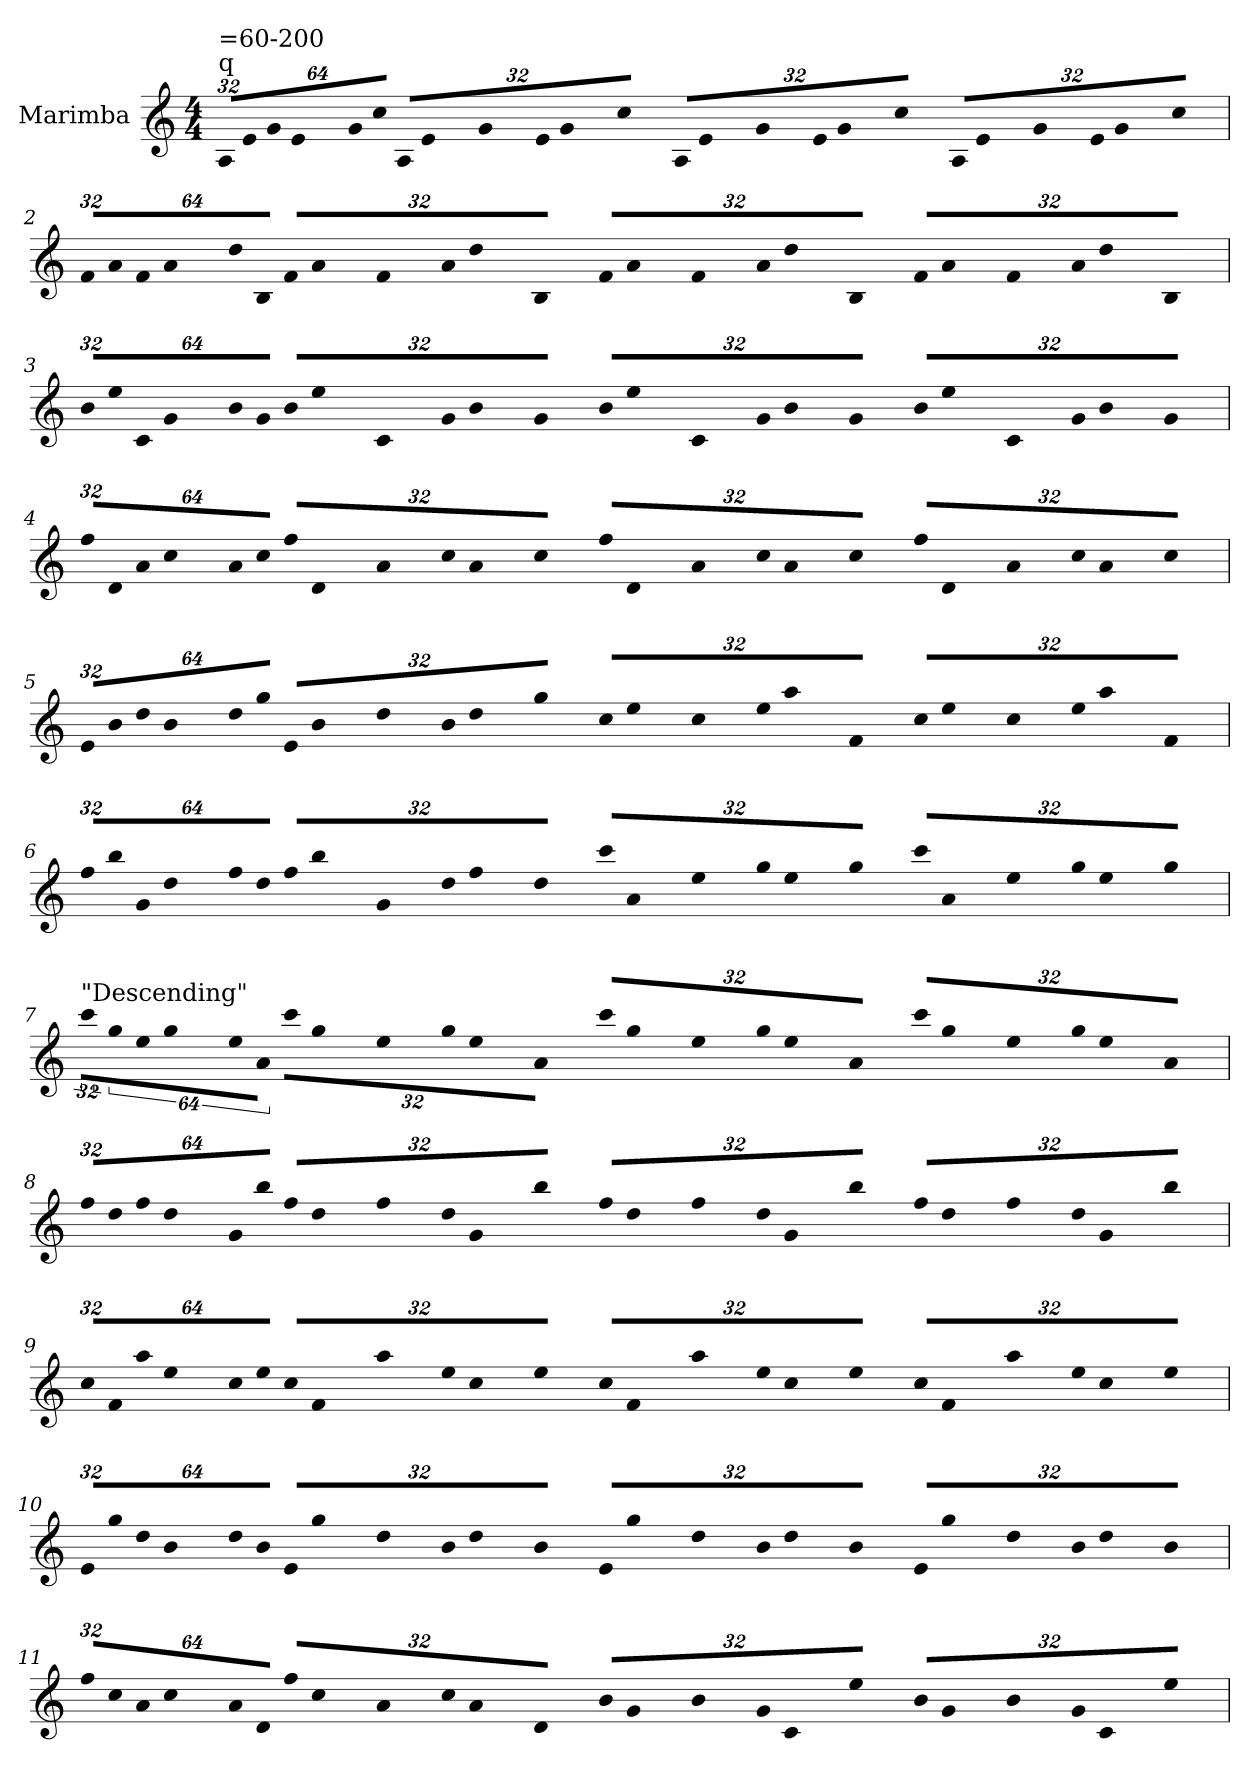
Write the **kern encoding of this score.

**kern
*part1
*staff1
*I"Marimba
*I'Mar.
!!LO:PB:g=z
*clefG2
*k[]
*C:
*M4/4
*Xbrackettup
=1
!LO:TX:a:t=q
!LO:TX:t==60-200
!LO:N:vis=16
512%21Ai/LL
!LO:N:vis=16
1024%43ei/
!LO:N:vis=16
1024%43gi/J
!LO:N:vis=16
512%21ei/L
!LO:N:vis=16
1024%43gi/
!LO:N:vis=16
1024%43cci/JJ
!LO:N:vis=16
512%21Ai/LL
!LO:N:vis=16
1024%43ei/
!LO:N:vis=16
1024%43gi/J
!LO:N:vis=16
512%21ei/L
!LO:N:vis=16
1024%43gi/
!LO:N:vis=16
1024%43cci/JJ
!LO:N:vis=16
512%21Ai/LL
!LO:N:vis=16
1024%43ei/
!LO:N:vis=16
1024%43gi/J
!LO:N:vis=16
512%21ei/L
!LO:N:vis=16
1024%43gi/
!LO:N:vis=16
1024%43cci/JJ
!LO:N:vis=16
512%21Ai/LL
!LO:N:vis=16
1024%43ei/
!LO:N:vis=16
1024%43gi/J
!LO:N:vis=16
512%21ei/L
!LO:N:vis=16
1024%43gi/
!LO:N:vis=16
1024%43cci/JJ
=2
!LO:N:vis=16
512%21fi/LL
!LO:N:vis=16
1024%43ai/
!LO:N:vis=16
1024%43fi/J
!LO:N:vis=16
512%21ai/L
!LO:N:vis=16
1024%43ddi/
!LO:N:vis=16
1024%43Bi/JJ
!LO:N:vis=16
512%21fi/LL
!LO:N:vis=16
1024%43ai/
!LO:N:vis=16
1024%43fi/J
!LO:N:vis=16
512%21ai/L
!LO:N:vis=16
1024%43ddi/
!LO:N:vis=16
1024%43Bi/JJ
!LO:N:vis=16
512%21fi/LL
!LO:N:vis=16
1024%43ai/
!LO:N:vis=16
1024%43fi/J
!LO:N:vis=16
512%21ai/L
!LO:N:vis=16
1024%43ddi/
!LO:N:vis=16
1024%43Bi/JJ
!LO:N:vis=16
512%21fi/LL
!LO:N:vis=16
1024%43ai/
!LO:N:vis=16
1024%43fi/J
!LO:N:vis=16
512%21ai/L
!LO:N:vis=16
1024%43ddi/
!LO:N:vis=16
1024%43Bi/JJ
!!LO:LB:g=z
=3
!LO:N:vis=16
512%21bi/LL
!LO:N:vis=16
1024%43eei/
!LO:N:vis=16
1024%43ci/J
!LO:N:vis=16
512%21gi/L
!LO:N:vis=16
1024%43bi/
!LO:N:vis=16
1024%43gi/JJ
!LO:N:vis=16
512%21bi/LL
!LO:N:vis=16
1024%43eei/
!LO:N:vis=16
1024%43ci/J
!LO:N:vis=16
512%21gi/L
!LO:N:vis=16
1024%43bi/
!LO:N:vis=16
1024%43gi/JJ
!LO:N:vis=16
512%21bi/LL
!LO:N:vis=16
1024%43eei/
!LO:N:vis=16
1024%43ci/J
!LO:N:vis=16
512%21gi/L
!LO:N:vis=16
1024%43bi/
!LO:N:vis=16
1024%43gi/JJ
!LO:N:vis=16
512%21bi/LL
!LO:N:vis=16
1024%43eei/
!LO:N:vis=16
1024%43ci/J
!LO:N:vis=16
512%21gi/L
!LO:N:vis=16
1024%43bi/
!LO:N:vis=16
1024%43gi/JJ
=4
!LO:N:vis=16
512%21ffi/LL
!LO:N:vis=16
1024%43di/
!LO:N:vis=16
1024%43ai/J
!LO:N:vis=16
512%21cci/L
!LO:N:vis=16
1024%43ai/
!LO:N:vis=16
1024%43cci/JJ
!LO:N:vis=16
512%21ffi/LL
!LO:N:vis=16
1024%43di/
!LO:N:vis=16
1024%43ai/J
!LO:N:vis=16
512%21cci/L
!LO:N:vis=16
1024%43ai/
!LO:N:vis=16
1024%43cci/JJ
!LO:N:vis=16
512%21ffi/LL
!LO:N:vis=16
1024%43di/
!LO:N:vis=16
1024%43ai/J
!LO:N:vis=16
512%21cci/L
!LO:N:vis=16
1024%43ai/
!LO:N:vis=16
1024%43cci/JJ
!LO:N:vis=16
512%21ffi/LL
!LO:N:vis=16
1024%43di/
!LO:N:vis=16
1024%43ai/J
!LO:N:vis=16
512%21cci/L
!LO:N:vis=16
1024%43ai/
!LO:N:vis=16
1024%43cci/JJ
!!LO:LB:g=z
=5
!LO:N:vis=16
512%21ei/LL
!LO:N:vis=16
1024%43bi/
!LO:N:vis=16
1024%43ddi/J
!LO:N:vis=16
512%21bi/L
!LO:N:vis=16
1024%43ddi/
!LO:N:vis=16
1024%43ggi/JJ
!LO:N:vis=16
512%21ei/LL
!LO:N:vis=16
1024%43bi/
!LO:N:vis=16
1024%43ddi/J
!LO:N:vis=16
512%21bi/L
!LO:N:vis=16
1024%43ddi/
!LO:N:vis=16
1024%43ggi/JJ
!LO:N:vis=16
512%21cci/LL
!LO:N:vis=16
1024%43eei/
!LO:N:vis=16
1024%43cci/J
!LO:N:vis=16
512%21eei/L
!LO:N:vis=16
1024%43aai/
!LO:N:vis=16
1024%43fi/JJ
!LO:N:vis=16
512%21cci/LL
!LO:N:vis=16
1024%43eei/
!LO:N:vis=16
1024%43cci/J
!LO:N:vis=16
512%21eei/L
!LO:N:vis=16
1024%43aai/
!LO:N:vis=16
1024%43fi/JJ
=6
!LO:N:vis=16
512%21ffi/LL
!LO:N:vis=16
1024%43bbi/
!LO:N:vis=16
1024%43gi/J
!LO:N:vis=16
512%21ddi/L
!LO:N:vis=16
1024%43ffi/
!LO:N:vis=16
1024%43ddi/JJ
!LO:N:vis=16
512%21ffi/LL
!LO:N:vis=16
1024%43bbi/
!LO:N:vis=16
1024%43gi/J
!LO:N:vis=16
512%21ddi/L
!LO:N:vis=16
1024%43ffi/
!LO:N:vis=16
1024%43ddi/JJ
!LO:N:vis=16
512%21ccci/LL
!LO:N:vis=16
1024%43ai/
!LO:N:vis=16
1024%43eei/J
!LO:N:vis=16
512%21ggi/L
!LO:N:vis=16
1024%43eei/
!LO:N:vis=16
1024%43ggi/JJ
!LO:N:vis=16
512%21ccci/LL
!LO:N:vis=16
1024%43ai/
!LO:N:vis=16
1024%43eei/J
!LO:N:vis=16
512%21ggi/L
!LO:N:vis=16
1024%43eei/
!LO:N:vis=16
1024%43ggi/JJ
!!LO:LB:g=z
=7
*brackettup
!LO:TX:a:t="Descending"
!LO:N:vis=16
512%21ccci\LL
!LO:N:vis=16
1024%43ggi\
!LO:N:vis=16
1024%43eei\J
!LO:N:vis=16
512%21ggi\L
!LO:N:vis=16
1024%43eei\
!LO:N:vis=16
1024%43ai\JJ
!LO:N:vis=16
512%21ccci\LL
!LO:N:vis=16
1024%43ggi\
!LO:N:vis=16
1024%43eei\J
!LO:N:vis=16
512%21ggi\L
!LO:N:vis=16
1024%43eei\
!LO:N:vis=16
1024%43ai\JJ
*Xbrackettup
!LO:N:vis=16
512%21ccci/LL
!LO:N:vis=16
1024%43ggi/
!LO:N:vis=16
1024%43eei/J
!LO:N:vis=16
512%21ggi/L
!LO:N:vis=16
1024%43eei/
!LO:N:vis=16
1024%43ai/JJ
!LO:N:vis=16
512%21ccci/LL
!LO:N:vis=16
1024%43ggi/
!LO:N:vis=16
1024%43eei/J
!LO:N:vis=16
512%21ggi/L
!LO:N:vis=16
1024%43eei/
!LO:N:vis=16
1024%43ai/JJ
=8
!LO:N:vis=16
512%21ffi/LL
!LO:N:vis=16
1024%43ddi/
!LO:N:vis=16
1024%43ffi/J
!LO:N:vis=16
512%21ddi/L
!LO:N:vis=16
1024%43gi/
!LO:N:vis=16
1024%43bbi/JJ
!LO:N:vis=16
512%21ffi/LL
!LO:N:vis=16
1024%43ddi/
!LO:N:vis=16
1024%43ffi/J
!LO:N:vis=16
512%21ddi/L
!LO:N:vis=16
1024%43gi/
!LO:N:vis=16
1024%43bbi/JJ
!LO:N:vis=16
512%21ffi/LL
!LO:N:vis=16
1024%43ddi/
!LO:N:vis=16
1024%43ffi/J
!LO:N:vis=16
512%21ddi/L
!LO:N:vis=16
1024%43gi/
!LO:N:vis=16
1024%43bbi/JJ
!LO:N:vis=16
512%21ffi/LL
!LO:N:vis=16
1024%43ddi/
!LO:N:vis=16
1024%43ffi/J
!LO:N:vis=16
512%21ddi/L
!LO:N:vis=16
1024%43gi/
!LO:N:vis=16
1024%43bbi/JJ
!!LO:LB:g=z
=9
!LO:N:vis=16
512%21cci/LL
!LO:N:vis=16
1024%43fi/
!LO:N:vis=16
1024%43aai/J
!LO:N:vis=16
512%21eei/L
!LO:N:vis=16
1024%43cci/
!LO:N:vis=16
1024%43eei/JJ
!LO:N:vis=16
512%21cci/LL
!LO:N:vis=16
1024%43fi/
!LO:N:vis=16
1024%43aai/J
!LO:N:vis=16
512%21eei/L
!LO:N:vis=16
1024%43cci/
!LO:N:vis=16
1024%43eei/JJ
!LO:N:vis=16
512%21cci/LL
!LO:N:vis=16
1024%43fi/
!LO:N:vis=16
1024%43aai/J
!LO:N:vis=16
512%21eei/L
!LO:N:vis=16
1024%43cci/
!LO:N:vis=16
1024%43eei/JJ
!LO:N:vis=16
512%21cci/LL
!LO:N:vis=16
1024%43fi/
!LO:N:vis=16
1024%43aai/J
!LO:N:vis=16
512%21eei/L
!LO:N:vis=16
1024%43cci/
!LO:N:vis=16
1024%43eei/JJ
=10
!LO:N:vis=16
512%21ei/LL
!LO:N:vis=16
1024%43ggi/
!LO:N:vis=16
1024%43ddi/J
!LO:N:vis=16
512%21bi/L
!LO:N:vis=16
1024%43ddi/
!LO:N:vis=16
1024%43bi/JJ
!LO:N:vis=16
512%21ei/LL
!LO:N:vis=16
1024%43ggi/
!LO:N:vis=16
1024%43ddi/J
!LO:N:vis=16
512%21bi/L
!LO:N:vis=16
1024%43ddi/
!LO:N:vis=16
1024%43bi/JJ
!LO:N:vis=16
512%21ei/LL
!LO:N:vis=16
1024%43ggi/
!LO:N:vis=16
1024%43ddi/J
!LO:N:vis=16
512%21bi/L
!LO:N:vis=16
1024%43ddi/
!LO:N:vis=16
1024%43bi/JJ
!LO:N:vis=16
512%21ei/LL
!LO:N:vis=16
1024%43ggi/
!LO:N:vis=16
1024%43ddi/J
!LO:N:vis=16
512%21bi/L
!LO:N:vis=16
1024%43ddi/
!LO:N:vis=16
1024%43bi/JJ
!!LO:LB:g=z
=11
!LO:N:vis=16
512%21ffi/LL
!LO:N:vis=16
1024%43cci/
!LO:N:vis=16
1024%43ai/J
!LO:N:vis=16
512%21cci/L
!LO:N:vis=16
1024%43ai/
!LO:N:vis=16
1024%43di/JJ
!LO:N:vis=16
512%21ffi/LL
!LO:N:vis=16
1024%43cci/
!LO:N:vis=16
1024%43ai/J
!LO:N:vis=16
512%21cci/L
!LO:N:vis=16
1024%43ai/
!LO:N:vis=16
1024%43di/JJ
!LO:N:vis=16
512%21bi/LL
!LO:N:vis=16
1024%43gi/
!LO:N:vis=16
1024%43bi/J
!LO:N:vis=16
512%21gi/L
!LO:N:vis=16
1024%43ci/
!LO:N:vis=16
1024%43eei/JJ
!LO:N:vis=16
512%21bi/LL
!LO:N:vis=16
1024%43gi/
!LO:N:vis=16
1024%43bi/J
!LO:N:vis=16
512%21gi/L
!LO:N:vis=16
1024%43ci/
!LO:N:vis=16
1024%43eei/JJ
=
*-
